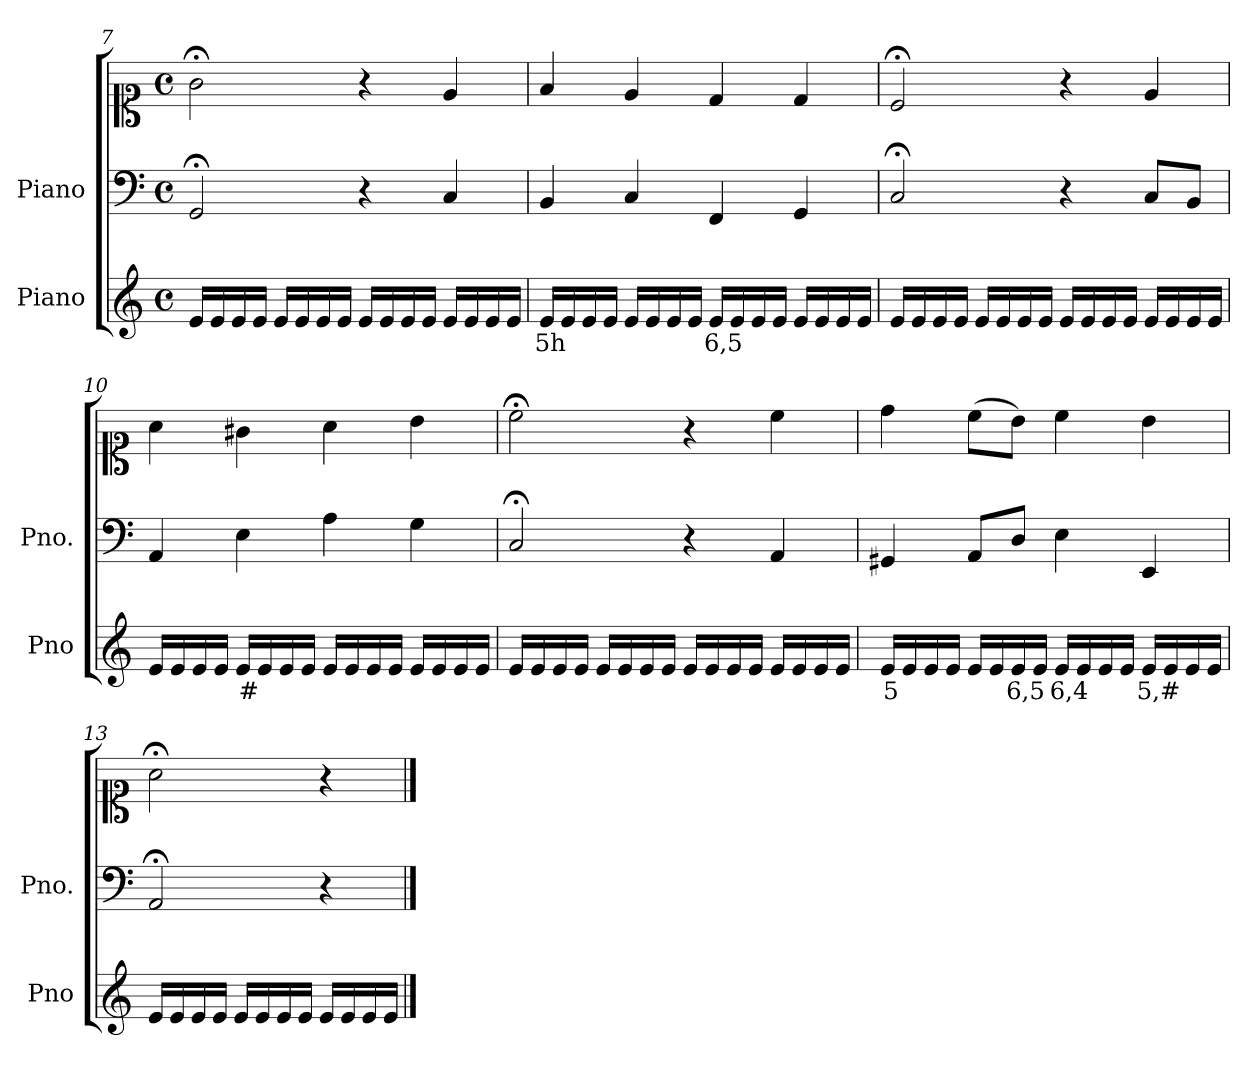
**kern	**text	**kern	**kern
*part2	*part2	*part1	*part1
*staff3	*staff3	*staff2	*staff1
*I"Piano	*	*I"Piano	*
*I'Pno	*	*I'Pno.	*
*clefG2	*	*clefF4	*clefC1
*k[]	*	*k[]	*k[]
*M4/4	*	*M4/4	*M4/4
*met(c)	*	*met(c)	*met(c)
=7	=7	=7	=7
16e/LL	.	2GG;</	2g;<\
16e/	.	.	.
16e/	.	.	.
16e/JJ	.	.	.
16e/LL	.	.	.
16e/	.	.	.
16e/	.	.	.
16e/JJ	.	.	.
16e/LL	.	4r	4r
16e/	.	.	.
16e/	.	.	.
16e/JJ	.	.	.
16e/LL	.	4C/	4e/
16e/	.	.	.
16e/	.	.	.
16e/JJ	.	.	.
=8	=8	=8	=8
!	!LO:LY:b	!	!
16e/LL	5h	4BB/	4f/
16e/	.	.	.
16e/	.	.	.
16e/JJ	.	.	.
16e/LL	.	4C/	4e/
16e/	.	.	.
16e/	.	.	.
16e/JJ	.	.	.
!	!LO:LY:b	!	!
16e/LL	6,5	4FF/	4d/
16e/	.	.	.
16e/	.	.	.
16e/JJ	.	.	.
16e/LL	.	4GG/	4d/
16e/	.	.	.
16e/	.	.	.
16e/JJ	.	.	.
=9	=9	=9	=9
16e/LL	.	2C;</	2c;</
16e/	.	.	.
16e/	.	.	.
16e/JJ	.	.	.
16e/LL	.	.	.
16e/	.	.	.
16e/	.	.	.
16e/JJ	.	.	.
16e/LL	.	4r	4r
16e/	.	.	.
16e/	.	.	.
16e/JJ	.	.	.
16e/LL	.	8C/L	4e/
16e/	.	.	.
!	!LO:LY:b	!	!
16e/	_	8BB/J	.
16e/JJ	.	.	.
=10	=10	=10	=10
16e/LL	.	4AA/	4a\
16e/	.	.	.
16e/	.	.	.
16e/JJ	.	.	.
!	!LO:LY:b	!	!
16e/LL	#	4E\	4g#X\
16e/	.	.	.
16e/	.	.	.
16e/JJ	.	.	.
16e/LL	.	4A\	4a\
16e/	.	.	.
16e/	.	.	.
16e/JJ	.	.	.
16e/LL	.	4G\	4b\
16e/	.	.	.
16e/	.	.	.
16e/JJ	.	.	.
=11	=11	=11	=11
16e/LL	.	2C;</	2cc;<\
16e/	.	.	.
16e/	.	.	.
16e/JJ	.	.	.
16e/LL	.	.	.
16e/	.	.	.
16e/	.	.	.
16e/JJ	.	.	.
16e/LL	.	4r	4r
16e/	.	.	.
16e/	.	.	.
16e/JJ	.	.	.
16e/LL	.	4AA/	4cc\
16e/	.	.	.
16e/	.	.	.
16e/JJ	.	.	.
=12	=12	=12	=12
!	!LO:LY:b	!	!
16e/LL	5	4GG#X/	4dd\
16e/	.	.	.
16e/	.	.	.
16e/JJ	.	.	.
16e/LL	.	8AA/L	(>8cc\L
16e/	.	.	.
!	!LO:LY:b	!	!
16e/	6,5	8D/J	8b\J)
16e/JJ	.	.	.
!	!LO:LY:b	!	!
16e/LL	6,4	4E\	4cc\
16e/	.	.	.
16e/	.	.	.
16e/JJ	.	.	.
!	!LO:LY:b	!	!
16e/LL	5,#	4EE/	4b\
16e/	.	.	.
16e/	.	.	.
16e/JJ	.	.	.
=13	=13	=13	=13
16e/LL	.	2AA;</	2a;<\
16e/	.	.	.
16e/	.	.	.
16e/JJ	.	.	.
16e/LL	.	.	.
16e/	.	.	.
16e/	.	.	.
16e/JJ	.	.	.
16e/LL	.	4r	4r
16e/	.	.	.
16e/	.	.	.
16e/JJ	.	.	.
==	==	==	==
*-	*-	*-	*-
